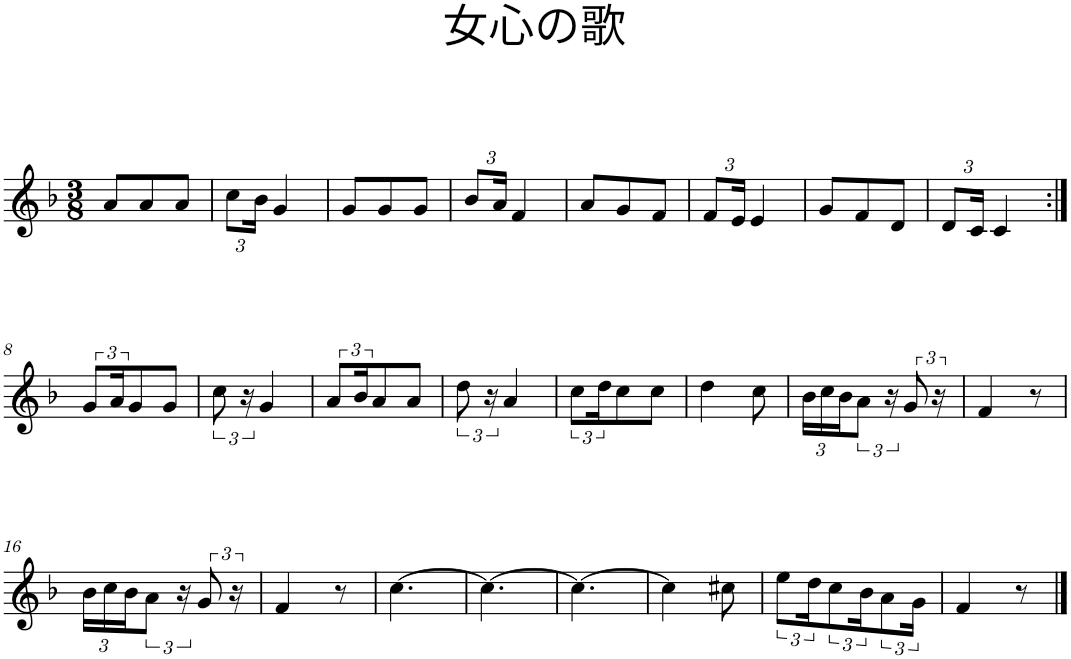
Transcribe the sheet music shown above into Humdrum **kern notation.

**kern
*part1
*staff1
*I"Piano
*I'Pno.
*clefG2
*k[b-]
*M3/8
=
8a/L
8a/
8a/J
=1
*Xbrackettup
12cc\L
24b-\Jk
4g/
=2
8g/L
8g/
8g/J
=3
12b-/L
24a/Jk
4f/
=4
8a/L
8g/
8f/J
=5
12f/L
24e/Jk
4e/
=6
8g/L
8f/
8d/J
=7
12d/L
24c/Jk
4c/
!!LO:LB:g=z
=8:|!
*brackettup
12g/L
24a/K
8g/
8g/J
=9
12cc\
24r
4g/
=10
12a/L
24b-/K
8a/
8a/J
=11
12dd\
24r
4a/
=12
12cc\L
24dd\K
8cc\
8cc\J
=13
4dd\
8cc\
=14
*Xbrackettup
24b-\LL
24cc\
24b-\J
*brackettup
12a\J
24r
12g/
24r
=15
4f/
8r
!!LO:LB:g=z
=16
*Xbrackettup
24b-\LL
24cc\
24b-\J
*brackettup
12a\J
24r
12g/
24r
=17
4f/
8r
=18
[>4.cc\
=19
4.cc\_
=20
4.cc\_
=21
4cc\]
8cc#X\
=22
12ee\L
24dd\K
12cc\
24b-\K
12a\
24g\Jk
=23
4f/
8r
==
*-
